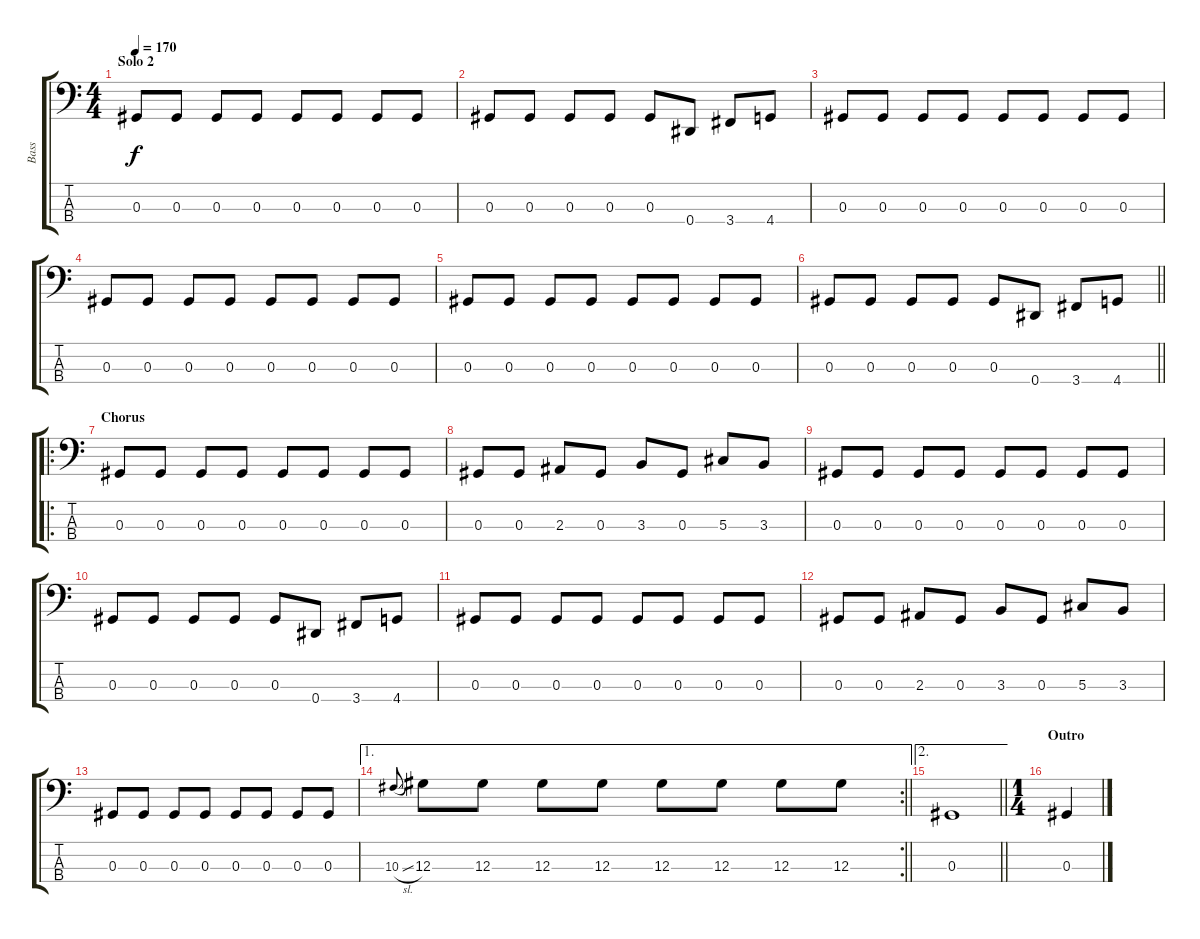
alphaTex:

\track ("Bass" "Bass") {instrument electricbasspick}
\staff {score tabs}
\tuning (Gb2 Db2 Ab1 Eb1) {hide}
\ts (4 4)
\section ("" "Solo 2")
\tempo 170
\clef f4
\ks aminor
0.3.8{dy f} 0.3.8 0.3.8 0.3.8 0.3.8 0.3.8 0.3.8 0.3.8 |
0.3.8 0.3.8 0.3.8 0.3.8 0.3.8 0.4.8 3.4.8 4.4.8 |
0.3.8 0.3.8 0.3.8 0.3.8 0.3.8 0.3.8 0.3.8 0.3.8 |
0.3.8 0.3.8 0.3.8 0.3.8 0.3.8 0.3.8 0.3.8 0.3.8 |
0.3.8 0.3.8 0.3.8 0.3.8 0.3.8 0.3.8 0.3.8 0.3.8 |
\barLineRight lightlight
0.3.8 0.3.8 0.3.8 0.3.8 0.3.8 0.4.8 3.4.8 4.4.8 |
\ro
\section ("" "Chorus")
0.3.8 0.3.8 0.3.8 0.3.8 0.3.8 0.3.8 0.3.8 0.3.8 |
0.3.8 0.3.8 2.3.8 0.3.8 3.3.8 0.3.8 5.3.8 3.3.8 |
0.3.8 0.3.8 0.3.8 0.3.8 0.3.8 0.3.8 0.3.8 0.3.8 |
0.3.8 0.3.8 0.3.8 0.3.8 0.3.8 0.4.8 3.4.8 4.4.8 |
0.3.8 0.3.8 0.3.8 0.3.8 0.3.8 0.3.8 0.3.8 0.3.8 |
0.3.8 0.3.8 2.3.8 0.3.8 3.3.8 0.3.8 5.3.8 3.3.8 |
0.3.8 0.3.8 0.3.8 0.3.8 0.3.8 0.3.8 0.3.8 0.3.8 |
\ae 1
\rc 2
\barLineRight lightlight
10.3{sl}.8{gr onbeat} 12.3.8 12.3.8 12.3.8 12.3.8 12.3.8 12.3.8 12.3.8 12.3.8 |
\ae 2
\barLineRight lightlight
0.3.1 |
\ts (1 4)
\section ("" "Outro")
0.3.4
